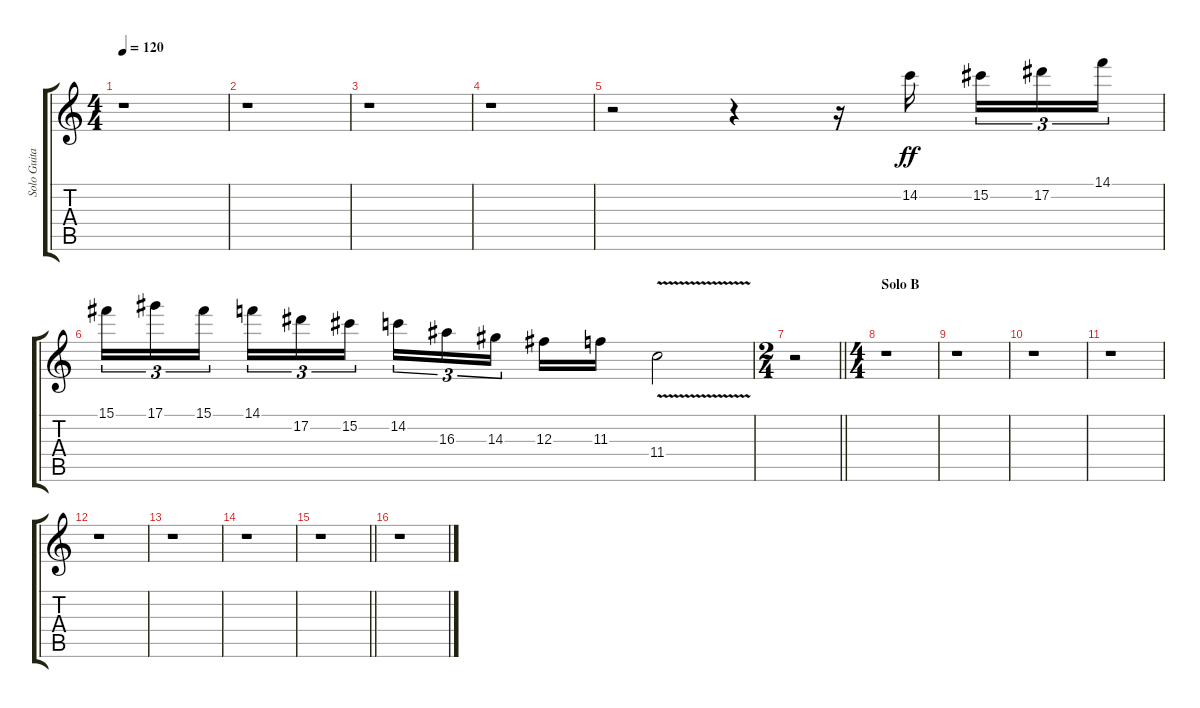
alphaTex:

\track ("Solo Guitar III" "Solo Guita") {instrument distortionguitar}
\staff {score tabs}
\tuning (Eb4 Bb3 Gb3 Db3 Ab2 Eb2) {hide}
\ts (4 4)
\tempo 120
\clef g2
\ks c
r.1{dy f} |
r.1 |
r.1 |
r.1 |
r.2 r.4 r.16 14.2.16{dy ff beam splitsecondary} 15.2.16{tu (3 2)} 17.2.16{tu (3 2)} 14.1.16{tu (3 2)} |
15.1.16{tu (3 2)} 17.1.16{tu (3 2)} 15.1.16{tu (3 2) beam splitsecondary} 14.1.16{tu (3 2)} 17.2.16{tu (3 2)} 15.2.16{tu (3 2)} 14.2.16{tu (3 2)} 16.3.16{tu (3 2)} 14.3.16{tu (3 2) beam splitsecondary} 12.3.16 11.3.16 11.4{v}.2 |
\ts (2 4)
\barLineRight lightlight
r.2 |
\ts (4 4)
\section ("" "Solo B")
r.1 |
r.1 |
r.1 |
r.1 |
r.1 |
r.1 |
r.1 |
\barLineRight lightlight
r.1 |
r.1
